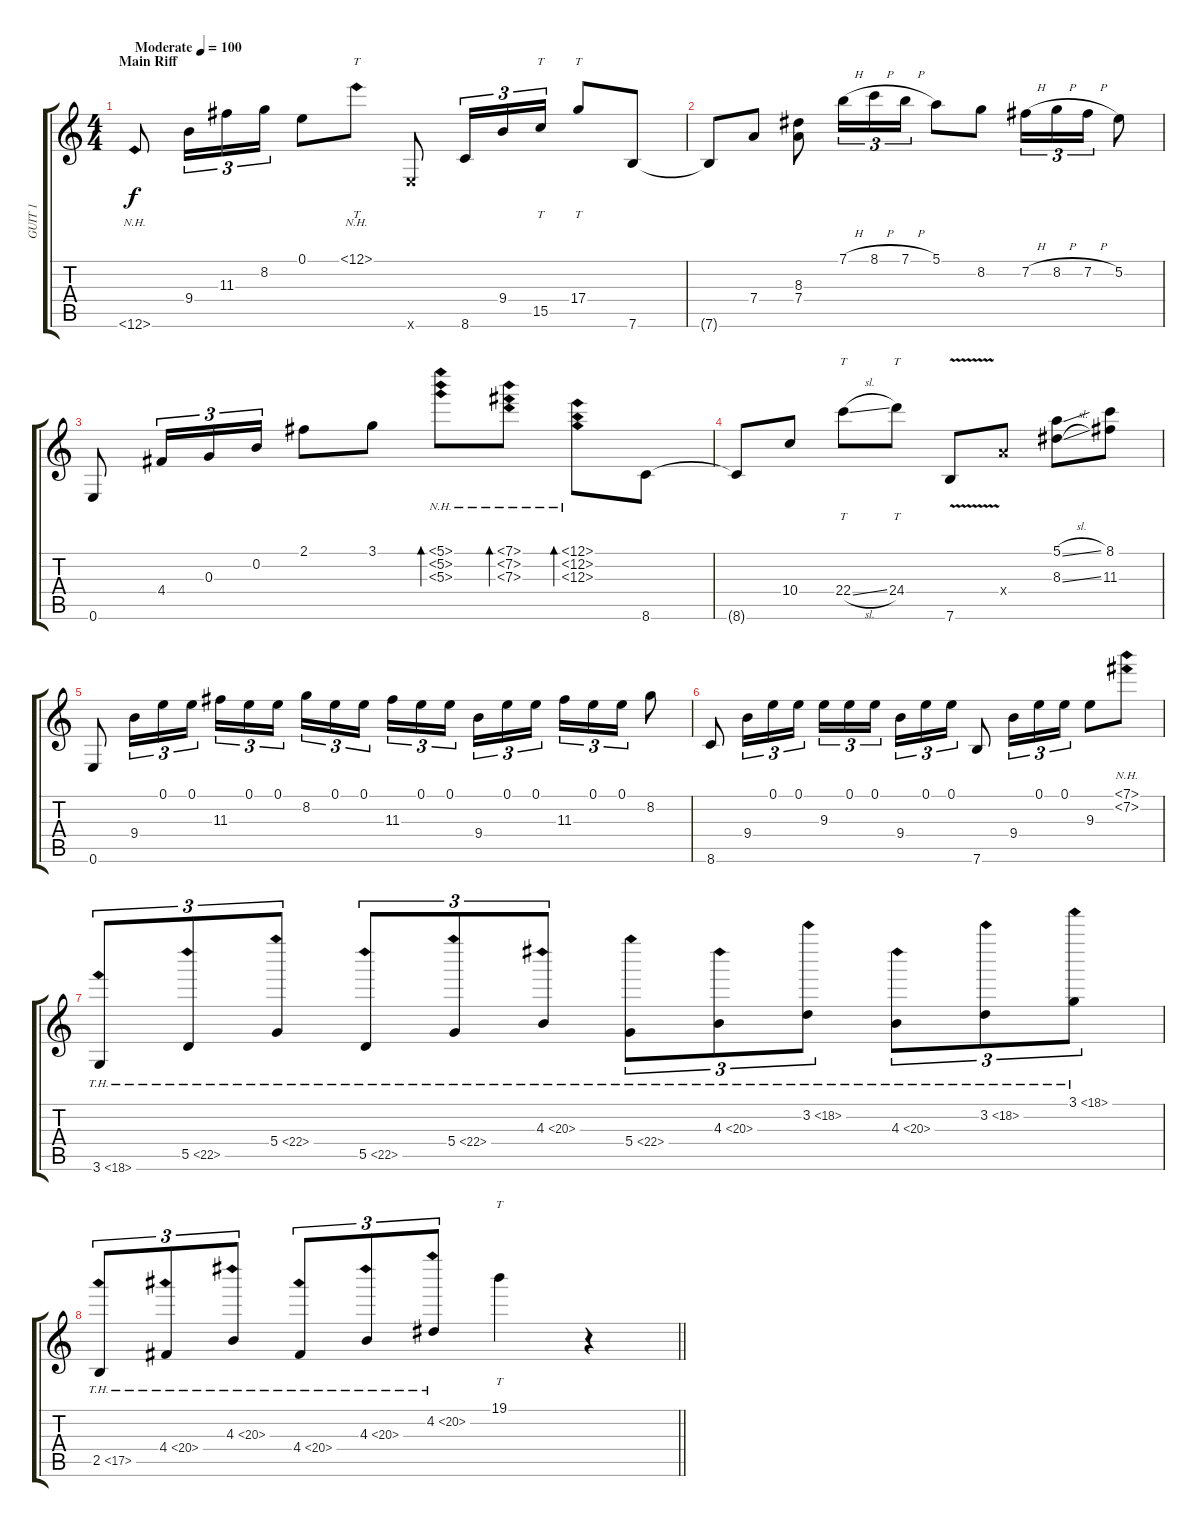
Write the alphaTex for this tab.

\track ("GUIT 1" "GUIT 1") {instrument electricguitarclean}
\staff {score tabs}
\tuning (E4 B3 G3 D3 A2 E2) {hide}
\ts (4 4)
\section ("" "Main Riff")
\tempo (100 "Moderate")
\clef g2
\ks c
12.6{nh}.8{dy f instrument electricguitarclean} 9.4.16{tu (3 2)} 11.3.16{tu (3 2)} 8.2.16{tu (3 2)} 0.1.8 12.1{nh}.8{tt} 0.6{x}.8 8.6.16{tu (3 2)} 9.4.16{tu (3 2)} 15.5.16{tt tu (3 2)} 17.4.8{tt} 7.6.8 |
7.6{t}.8 7.4.8 (8.3 7.4).8 7.1{h}.16{tu (3 2)} 8.1{h}.16{tu (3 2)} 7.1{h}.16{tu (3 2)} 5.1.8 8.2.8 7.2{h}.16{tu (3 2)} 8.2{h}.16{tu (3 2)} 7.2{h}.16{tu (3 2)} 5.2.8 |
0.6.8 4.4.16{tu (3 2)} 0.3.16{tu (3 2)} 0.2.16{tu (3 2)} 2.1.8 3.1.8 (5.1{nh} 5.2{nh} 5.3{nh}).8{bd 60} (7.1{nh} 7.2{nh} 7.3{nh}).8{bd 60} (12.1{nh} 12.2{nh} 12.3{nh}).8{bd 60} 8.6.8 |
8.6{t}.8 10.4.8 22.4{sl}.8{tt} 24.4.8{tt} 7.6{v}.8 7.4{x}.8 (5.1{sl} 8.3{sl}).8 (8.1 11.3).8 |
0.6.8 9.4.16{tu (3 2)} 0.1.16{tu (3 2)} 0.1.16{tu (3 2)} 11.3.16{tu (3 2)} 0.1.16{tu (3 2)} 0.1.16{tu (3 2) beam splitsecondary} 8.2.16{tu (3 2)} 0.1.16{tu (3 2)} 0.1.16{tu (3 2)} 11.3.16{tu (3 2)} 0.1.16{tu (3 2)} 0.1.16{tu (3 2) beam splitsecondary} 9.4.16{tu (3 2)} 0.1.16{tu (3 2)} 0.1.16{tu (3 2)} 11.3.16{tu (3 2)} 0.1.16{tu (3 2)} 0.1.16{tu (3 2)} 8.2.8 |
8.6.8 9.4.16{tu (3 2)} 0.1.16{tu (3 2)} 0.1.16{tu (3 2)} 9.3.16{tu (3 2)} 0.1.16{tu (3 2)} 0.1.16{tu (3 2) beam splitsecondary} 9.4.16{tu (3 2)} 0.1.16{tu (3 2)} 0.1.16{tu (3 2)} 7.6.8 9.4.16{tu (3 2)} 0.1.16{tu (3 2)} 0.1.16{tu (3 2)} 9.3.8 (7.1{nh} 7.2{nh}).8 |
3.6{th 15}.8{tu (3 2)} 5.5{th 17}.8{tu (3 2)} 5.4{th 17}.8{tu (3 2)} 5.5{th 17}.8{tu (3 2)} 5.4{th 17}.8{tu (3 2)} 4.3{th 16}.8{tu (3 2)} 5.4{th 17}.8{tu (3 2)} 4.3{th 16}.8{tu (3 2)} 3.2{th 15}.8{tu (3 2)} 4.3{th 16}.8{tu (3 2)} 3.2{th 15}.8{tu (3 2)} 3.1{th 15}.8{tu (3 2)} |
\barLineRight lightlight
2.5{th 15}.8{tu (3 2)} 4.4{th 16}.8{tu (3 2)} 4.3{th 16}.8{tu (3 2)} 4.4{th 16}.8{tu (3 2)} 4.3{th 16}.8{tu (3 2)} 4.2{th 16}.8{tu (3 2)} 19.1.4{tt} r.4
